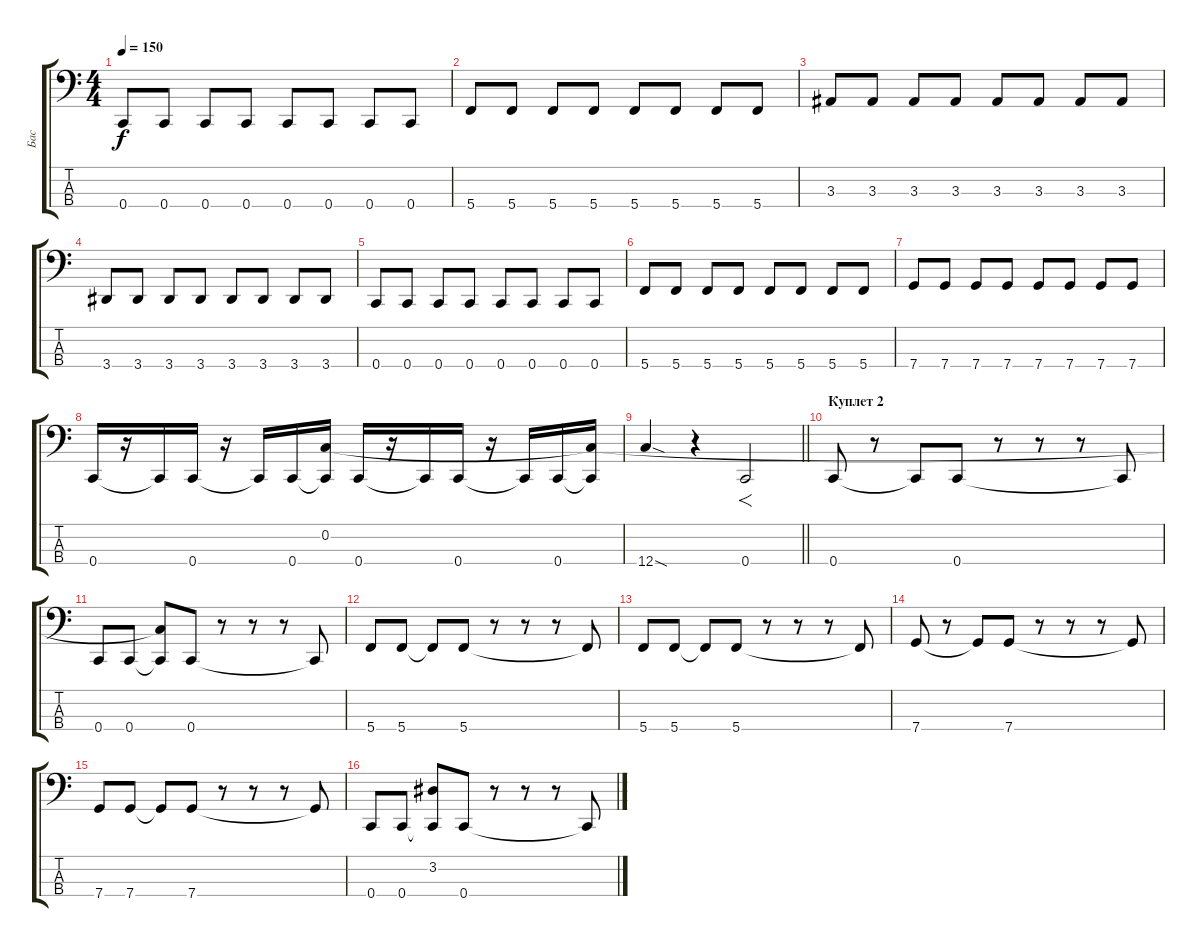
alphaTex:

\track ("Бас" "Бас") {instrument electricbasspick}
\staff {score tabs}
\tuning (F2 C2 G1 C1) {hide}
\ts (4 4)
\tempo 150
\clef f4
\ks c
0.4.8{dy f} 0.4.8 0.4.8 0.4.8 0.4.8 0.4.8 0.4.8 0.4.8 |
5.4.8 5.4.8 5.4.8 5.4.8 5.4.8 5.4.8 5.4.8 5.4.8 |
3.3.8 3.3.8 3.3.8 3.3.8 3.3.8 3.3.8 3.3.8 3.3.8 |
3.4.8 3.4.8 3.4.8 3.4.8 3.4.8 3.4.8 3.4.8 3.4.8 |
0.4.8 0.4.8 0.4.8 0.4.8 0.4.8 0.4.8 0.4.8 0.4.8 |
5.4.8 5.4.8 5.4.8 5.4.8 5.4.8 5.4.8 5.4.8 5.4.8 |
7.4.8 7.4.8 7.4.8 7.4.8 7.4.8 7.4.8 7.4.8 7.4.8 |
0.4.16 r.16 0.4{t}.16 0.4.16 r.16 0.4{t}.16 0.4.16 (0.2 0.4{t}).16 0.4.16 r.16 0.4{t}.16 0.4.16 r.16 0.4{t}.16 0.4.16 (0.2{t} 0.4{t}).16 |
\barLineRight lightlight
12.4{sod}.4 r.4 0.4.2{f} |
\section ("" "Куплет 2")
0.4.8 r.8 0.4{t}.8 0.4.8 r.8 r.8 r.8 0.4{t}.8 |
0.4.8 0.4.8 (0.2{t} 0.4{t}).8 0.4.8 r.8 r.8 r.8 0.4{t}.8 |
5.4.8 5.4.8 5.4{t}.8 5.4.8 r.8 r.8 r.8 5.4{t}.8 |
5.4.8 5.4.8 5.4{t}.8 5.4.8 r.8 r.8 r.8 5.4{t}.8 |
7.4.8 r.8 7.4{t}.8 7.4.8 r.8 r.8 r.8 7.4{t}.8 |
7.4.8 7.4.8 7.4{t}.8 7.4.8 r.8 r.8 r.8 7.4{t}.8 |
0.4.8 0.4.8 (3.2 0.4{t}).8 0.4.8 r.8 r.8 r.8 0.4{t}.8
